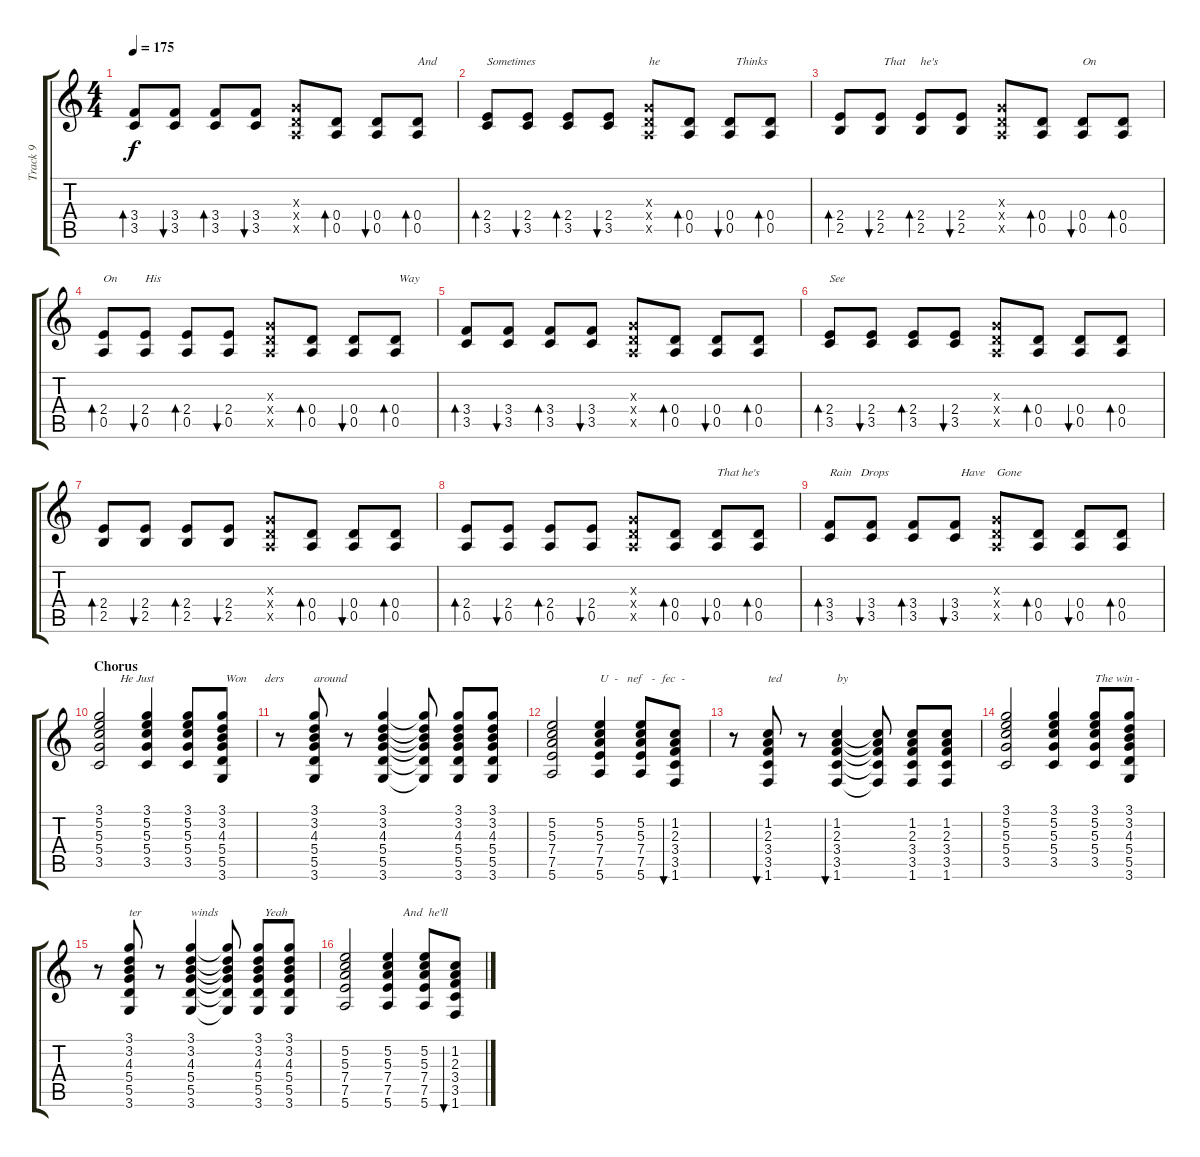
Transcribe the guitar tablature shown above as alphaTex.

\track ("Track 9" "Track 9") {instrument acousticguitarsteel}
\staff {score tabs}
\tuning (E4 B3 G3 D3 A2 E2) {hide}
\ts (4 4)
\tempo 175
\clef g2
\ks c
(3.4 3.5).8{bd 120 dy f} (3.4 3.5).8{bu 120} (3.4 3.5).8{bd 120} (3.4 3.5).8{bu 120} (0.3{x} 0.4{x} 0.5{x}).8 (0.4 0.5).8{bd 120} (0.4 0.5).8{bu 120} (0.4 0.5).8{bd 120 txt "And"} |
(2.4 3.5).8{bd 120 txt "Sometimes"} (2.4 3.5).8{bu 120} (2.4 3.5).8{bd 120} (2.4 3.5).8{bu 120} (0.3{x} 0.4{x} 0.5{x}).8{txt "he"} (0.4 0.5).8{bd 120} (0.4 0.5).8{bu 120 txt "  Thinks"} (0.4 0.5).8{bd 120} |
(2.4 2.5).8{bd 120} (2.4 2.5).8{bu 120 txt " That     he's"} (2.4 2.5).8{bd 120} (2.4 2.5).8{bu 120} (0.3{x} 0.4{x} 0.5{x}).8 (0.4 0.5).8{bd 120} (0.4 0.5).8{bu 120 txt "On"} (0.4 0.5).8{bd 120} |
(2.4 0.5).8{bd 120 txt "On"} (2.4 0.5).8{bu 120 txt "His"} (2.4 0.5).8{bd 120} (2.4 0.5).8{bu 120} (0.3{x} 0.4{x} 0.5{x}).8 (0.4 0.5).8{bd 120} (0.4 0.5).8{bu 120} (0.4 0.5).8{bd 120 txt " Way"} |
(3.4 3.5).8{bd 120} (3.4 3.5).8{bu 120} (3.4 3.5).8{bd 120} (3.4 3.5).8{bu 120} (0.3{x} 0.4{x} 0.5{x}).8 (0.4 0.5).8{bd 120} (0.4 0.5).8{bu 120} (0.4 0.5).8{bd 120} |
(2.4 3.5).8{bd 120 txt "See"} (2.4 3.5).8{bu 120} (2.4 3.5).8{bd 120} (2.4 3.5).8{bu 120} (0.3{x} 0.4{x} 0.5{x}).8 (0.4 0.5).8{bd 120} (0.4 0.5).8{bu 120} (0.4 0.5).8{bd 120} |
(2.4 2.5).8{bd 120} (2.4 2.5).8{bu 120} (2.4 2.5).8{bd 120} (2.4 2.5).8{bu 120} (0.3{x} 0.4{x} 0.5{x}).8 (0.4 0.5).8{bd 120} (0.4 0.5).8{bu 120} (0.4 0.5).8{bd 120} |
(2.4 0.5).8{bd 120} (2.4 0.5).8{bu 120} (2.4 0.5).8{bd 120} (2.4 0.5).8{bu 120} (0.3{x} 0.4{x} 0.5{x}).8 (0.4 0.5).8{bd 120} (0.4 0.5).8{bu 120 txt "That he's"} (0.4 0.5).8{bd 120} |
(3.4 3.5).8{bd 120 txt "Rain   Drops"} (3.4 3.5).8{bu 120} (3.4 3.5).8{bd 120} (3.4 3.5).8{bu 120 txt "  Have    Gone "} (0.3{x} 0.4{x} 0.5{x}).8 (0.4 0.5).8{bd 120} (0.4 0.5).8{bu 120} (0.4 0.5).8{bd 120} |
\section ("" "Chorus")
(3.1 5.2 5.3 5.4 3.5).2{txt "       He Just " volume 10} (3.1 5.2 5.3 5.4 3.5).4 (3.1 5.2 5.3 5.4 3.5).8 (3.1 3.2 4.3 5.4 5.5 3.6).8{txt " Won      ders          around"} |
r.8 (3.1 3.2 4.3 5.4 5.5 3.6).8 r.8 (3.1 3.2 4.3 5.4 5.5 3.6).4 (3.1{t} 3.2{t} 4.3{t} 5.4{t} 5.5{t} 3.6{t}).8 (3.1 3.2 4.3 5.4 5.5 3.6).8 (3.1 3.2 4.3 5.4 5.5 3.6).8 |
(5.2 5.3 7.4 7.5 5.6).2 (5.2 5.3 7.4 7.5 5.6).4{txt "U  -   nef   -  fec  -   "} (5.2 5.3 7.4 7.5 5.6).8 (1.2 2.3 3.4 3.5 1.6).8{bu 120} |
r.8 (1.2 2.3 3.4 3.5 1.6).8{bu 120 txt "ted"} r.8 (1.2 2.3 3.4 3.5 1.6).4{bu 120 txt "by"} (1.2{t} 2.3{t} 3.4{t} 3.5{t} 1.6{t}).8 (1.2 2.3 3.4 3.5 1.6).8 (1.2 2.3 3.4 3.5 1.6).8 |
(3.1 5.2 5.3 5.4 3.5).2{volume 10} (3.1 5.2 5.3 5.4 3.5).4 (3.1 5.2 5.3 5.4 3.5).8{txt "The win - "} (3.1 3.2 4.3 5.4 5.5 3.6).8 |
r.8 (3.1 3.2 4.3 5.4 5.5 3.6).8{txt "ter"} r.8 (3.1 3.2 4.3 5.4 5.5 3.6).4{txt "winds"} (3.1{t} 3.2{t} 4.3{t} 5.4{t} 5.5{t} 3.6{t}).8 (3.1 3.2 4.3 5.4 5.5 3.6).8{txt "  Yeah"} (3.1 3.2 4.3 5.4 5.5 3.6).8 |
(5.2 5.3 7.4 7.5 5.6).2 (5.2 5.3 7.4 7.5 5.6).4{txt "     And  he'll"} (5.2 5.3 7.4 7.5 5.6).8 (1.2 2.3 3.4 3.5 1.6).8{bu 120}
